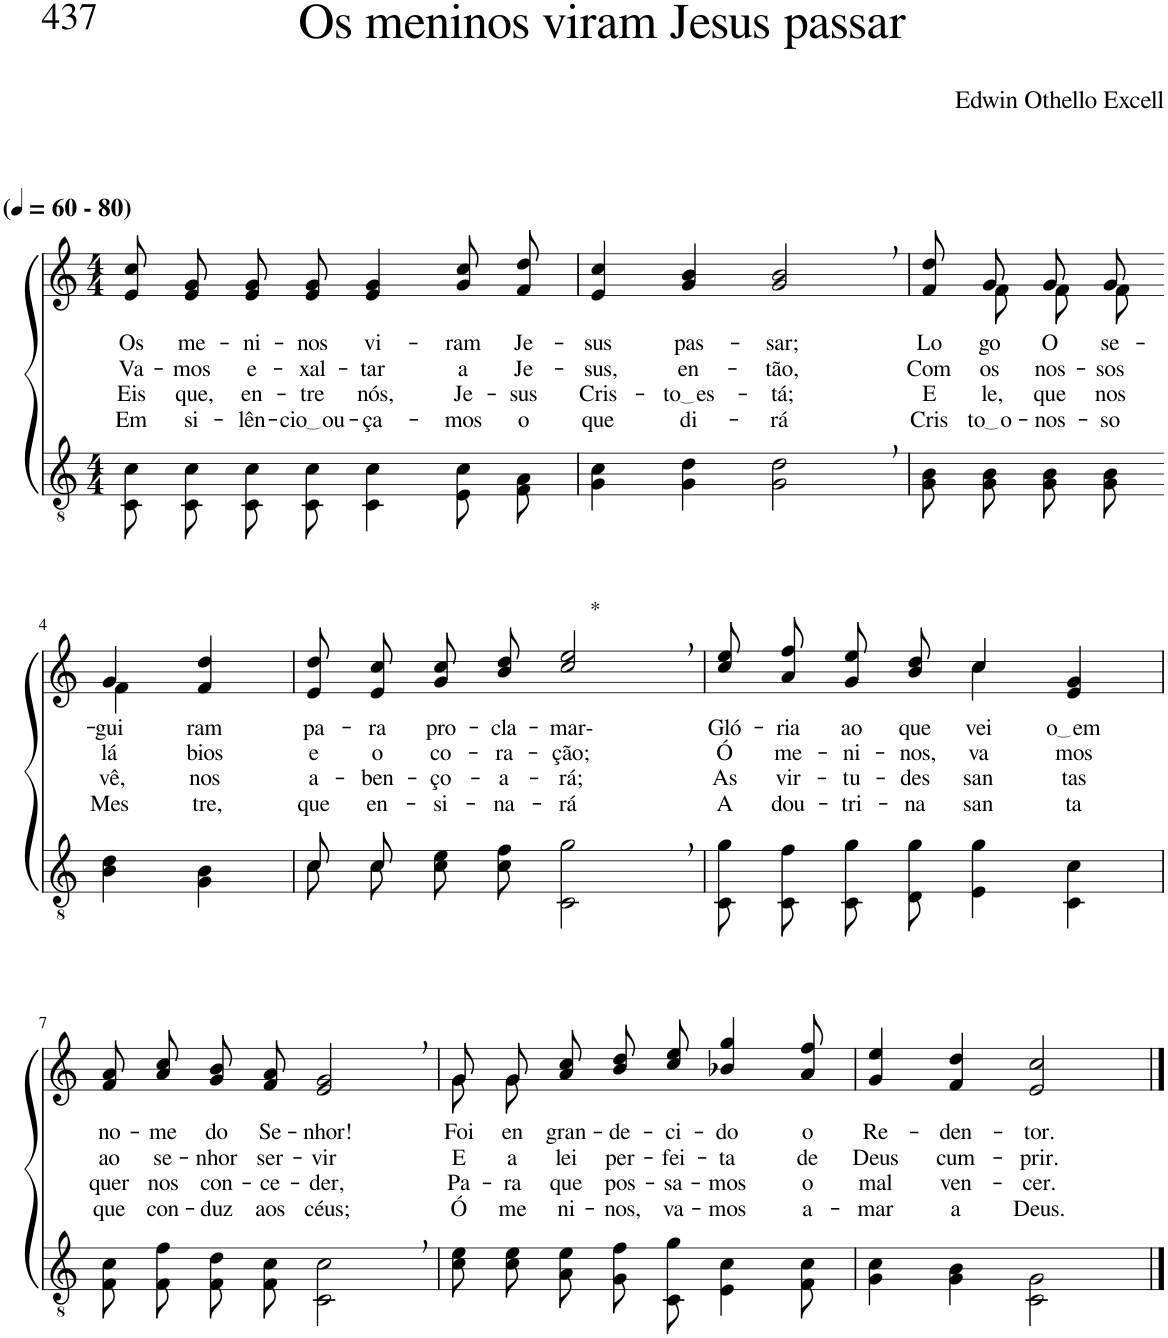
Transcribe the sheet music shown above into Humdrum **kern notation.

**kern	**kern	**text	**text	**text	**text
*part2	*part1	*part1	*part1	*part1	*part1
*staff2	*staff1	*staff1	*staff1	*staff1	*staff1
*I"Parte III e IV	*I"Parte I e II	*	*	*	*
*clefGv2	*clefG2	*	*	*	*
*Trd3c5	*Trd3c5	*	*	*	*
*k[]	*k[]	*	*	*	*
*M4/4	*M4/4	*	*	*	*
*MM60	*MM60	*	*	*	*
=1	=1	=1	=1	=1	=1
!	!LO:TX:a:B:t=(	!	!	!	!
!	!LO:TX:a:B:t=- 80)	!	!	!	!
!	!	!LO:LY:b	!LO:LY:b	!LO:LY:b	!LO:LY:b
8C/ 8c/L	8e/ 8cc/L	Os	Va-	Eis	Em
!	!	!LO:LY:b	!LO:LY:b	!LO:LY:b	!LO:LY:b
8C/ 8c/J	8e/ 8g/J	me-	-mos	que,	si-
!	!	!LO:LY:b	!LO:LY:b	!LO:LY:b	!LO:LY:b
8C/ 8c/L	8e/ 8g/L	-ni-	e-	en-	-lên-
!	!	!LO:LY:b	!LO:LY:b	!LO:LY:b	!LO:LY:b
8C/ 8c/J	8e/ 8g/J	-nos	-xal-	-tre	cio ou
!	!	!LO:LY:b	!LO:LY:b	!LO:LY:b	!LO:LY:b
4C\ 4c\	4e/ 4g/	vi-	-tar	nós,	-ça-
!	!	!LO:LY:b	!LO:LY:b	!LO:LY:b	!LO:LY:b
8E/ 8c/L	8g\ 8cc\L	-ram	a	Je-	-mos
!	!	!LO:LY:b	!LO:LY:b	!LO:LY:b	!LO:LY:b
8F/ 8A/J	8f\ 8dd\J	Je-	Je-	-sus	o
=2	=2	=2	=2	=2	=2
!	!	!LO:LY:b	!LO:LY:b	!LO:LY:b	!LO:LY:b
4G\ 4c\	4e/ 4cc/	-sus	-sus,	Cris-	que
!	!	!LO:LY:b	!LO:LY:b	!LO:LY:b	!LO:LY:b
4G\ 4d\	4g/ 4b/	pas-	en-	to es	di-
!	!	!LO:LY:b	!LO:LY:b	!LO:LY:b	!LO:LY:b
2G\, 2d\,	2g/, 2b/,	-sar;	-tão,	-tá;	-rá
=3	=3	=3	=3	=3	=3
!	!	!LO:LY:b	!LO:LY:b	!LO:LY:b	!LO:LY:b
*	*^	*	*	*	*
8G/ 8B/L	8f/ 8dd/L	8ryy	Lo-	Com	E-	Cris-
!	!	!	!LO:LY:b	!LO:LY:b	!LO:LY:b	!LO:LY:b
8G/ 8B/J	8g/J	8f\	-go	os	-le,	to o
!	!	!	!LO:LY:b	!LO:LY:b	!LO:LY:b	!LO:LY:b
8G/ 8B/L	8g/L	8f\L	O	nos-	que	-nos-
!	!	!	!LO:LY:b	!LO:LY:b	!LO:LY:b	!LO:LY:b
8G/ 8B/J	8g/J	8f\J	se-	-sos	nos	-so
!!LO:LB:g=z	!!
=4-	=4-	=4-	=4-	=4-	=4-	=4-
!	!	!	!LO:LY:b	!LO:LY:b	!LO:LY:b	!LO:LY:b
4B\ 4d\	4g/	4f\	-gui-	lá-	vê,	Mes-
!	!	!	!LO:LY:b	!LO:LY:b	!LO:LY:b	!LO:LY:b
4G\ 4B\	4f/ 4dd/	4ryy	-ram	-bios	nos	-tre,
=5	=5	=5	=5	=5	=5	=5
*^	*	*	*	*	*	*
!	!	!	!	!LO:LY:b	!LO:LY:b	!LO:LY:b	!LO:LY:b
*	*	*v	*v	*	*	*	*
8c\L	8c\L	8e/ 8dd/L	pa-	e	a-	que
!	!	!	!LO:LY:b	!LO:LY:b	!LO:LY:b	!LO:LY:b
8c\J	8c\J	8e/ 8cc/J	-ra	o	-ben-	en-
!	!	!	!LO:LY:b	!LO:LY:b	!LO:LY:b	!LO:LY:b
8c\ 8e\L	2.ryy	8g\ 8cc\L	pro-	co-	-ço-	-si-
!	!	!	!LO:LY:b	!LO:LY:b	!LO:LY:b	!LO:LY:b
8c\ 8f\J	.	8b\ 8dd\J	-cla-	-ra-	-a-	-na-
!	!	!LO:TX:a:t=*	!	!	!	!
!	!	!	!LO:LY:b	!LO:LY:b	!LO:LY:b	!LO:LY:b
2C\, 2g\,	.	2cc/, 2ee/,	-mar--	-ção;	-rá;	-rá
*v	*v	*	*	*	*	*
=6	=6	=6	=6	=6	=6
*	*^	*	*	*	*
!	!	!	!LO:LY:b	!LO:LY:b	!LO:LY:b	!LO:LY:b
8C/ 8g/L	2ryy	8cc\ 8ee\L	-Gló-	Ó	As	A
!	!	!	!LO:LY:b	!LO:LY:b	!LO:LY:b	!LO:LY:b
8C/ 8f/J	.	8a\ 8ff\J	-ria	me-	vir-	dou-
!	!	!	!LO:LY:b	!LO:LY:b	!LO:LY:b	!LO:LY:b
8C/ 8g/L	.	8g\ 8ee\L	ao	-ni-	-tu-	-tri-
!	!	!	!LO:LY:b	!LO:LY:b	!LO:LY:b	!LO:LY:b
8D/ 8g/J	.	8b\ 8dd\J	que	-nos,	-des	-na
!	!	!	!LO:LY:b	!LO:LY:b	!LO:LY:b	!LO:LY:b
4E\ 4g\	4cc\	4cc/	vei-	va-	san-	san-
!	!	!	!LO:LY:b	!LO:LY:b	!LO:LY:b	!LO:LY:b
4C\ 4c\	4ryy	4e/ 4g/	o em	-mos	-tas	-ta
!!LO:LB:g=z
=7	=7	=7	=7	=7	=7	=7
!	!	!	!LO:LY:b	!LO:LY:b	!LO:LY:b	!LO:LY:b
*	*v	*v	*	*	*	*
8F\ 8c\L	8f/ 8a/L	no-	ao	quer	que
!	!	!LO:LY:b	!LO:LY:b	!LO:LY:b	!LO:LY:b
8F\ 8f\J	8a/ 8cc/J	-me	se-	nos	con-
!	!	!LO:LY:b	!LO:LY:b	!LO:LY:b	!LO:LY:b
8F/ 8d/L	8g/ 8b/L	do	-nhor	con-	-duz
!	!	!LO:LY:b	!LO:LY:b	!LO:LY:b	!LO:LY:b
8F/ 8c/J	8f/ 8a/J	Se-	ser-	-ce-	aos
!	!	!LO:LY:b	!LO:LY:b	!LO:LY:b	!LO:LY:b
2C\, 2c\,	2e/, 2g/,	-nhor!	-vir	-der,	céus;
=8	=8	=8	=8	=8	=8
*	*^	*	*	*	*
!	!	!	!LO:LY:b	!LO:LY:b	!LO:LY:b	!LO:LY:b
8c\ 8e\L	8g/L	8g\L	Foi	E	Pa-	Ó
!	!	!	!LO:LY:b	!LO:LY:b	!LO:LY:b	!LO:LY:b
8c\ 8e\J	8g/J	8g\J	en-	a	-ra	me-
!	!	!	!LO:LY:b	!LO:LY:b	!LO:LY:b	!LO:LY:b
8A\ 8e\L	8a\ 8cc\L	2.ryy	-gran-	lei	que	-ni-
!	!	!	!LO:LY:b	!LO:LY:b	!LO:LY:b	!LO:LY:b
8G\ 8f\J	8b\ 8dd\J	.	-de-	per-	pos-	-nos,
!	!	!	!LO:LY:b	!LO:LY:b	!LO:LY:b	!LO:LY:b
8C\ 8g\	8cc/ 8ee/	.	-ci-	-fei-	-sa-	va-
!	!	!	!LO:LY:b	!LO:LY:b	!LO:LY:b	!LO:LY:b
4E\ 4c\	4b-X/ 4gg/	.	-do	-ta	-mos	-mos
!	!	!	!LO:LY:b	!LO:LY:b	!LO:LY:b	!LO:LY:b
8F\ 8c\	8a/ 8ff/	.	o	de	o	a-
*	*v	*v	*	*	*	*
=9	=9	=9	=9	=9	=9
!	!	!LO:LY:b	!LO:LY:b	!LO:LY:b	!LO:LY:b
4G\ 4c\	4g/ 4ee/	Re-	Deus	mal	-mar
!	!	!LO:LY:b	!LO:LY:b	!LO:LY:b	!LO:LY:b
4G\ 4B\	4f/ 4dd/	-den-	cum-	ven-	a
!	!	!LO:LY:b	!LO:LY:b	!LO:LY:b	!LO:LY:b
2C\ 2G\	2e/ 2cc/	-tor.	-prir.	-cer.	Deus.
==	==	==	==	==	==
*-	*-	*-	*-	*-	*-
